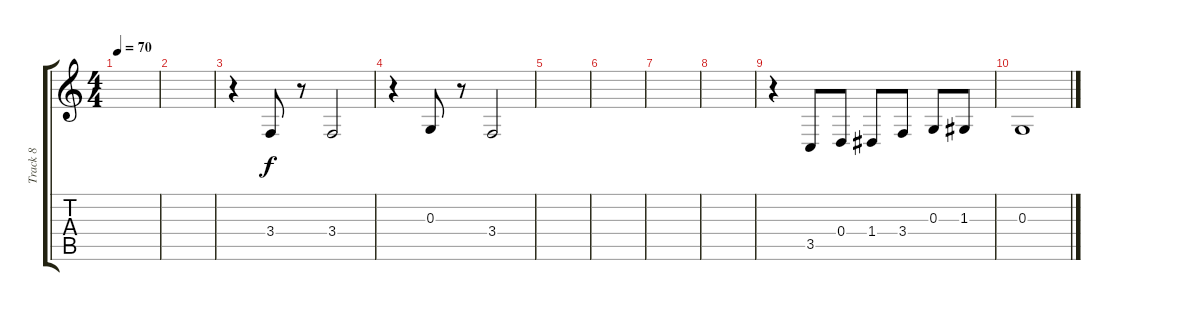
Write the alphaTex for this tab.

\track ("Track 8" "Track 8") {instrument bassoon}
\staff {score tabs}
\tuning (E4 B3 G3 D3 A2 E2) {hide}
\ts (4 4)
\tempo 70
\clef g2
\ks c
|
|
r.4 3.4.8{balance 12} r.8 3.4.2 |
r.4 0.3.8 r.8 3.4.2 |
|
|
|
|
r.4 3.5.8 0.4.8 1.4.8 3.4.8 0.3.8 1.3.8 |
0.3.1
